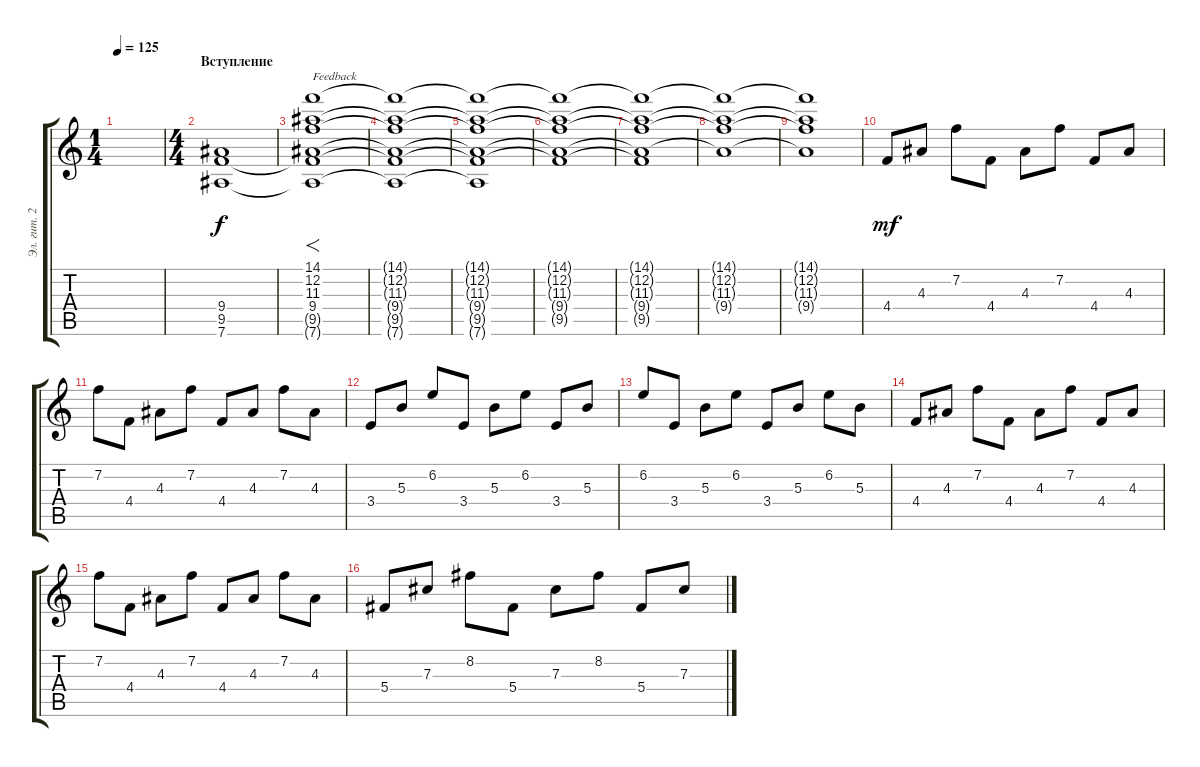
\track ("Эл. гит. 2" "Эл. гит. 2") {instrument distortionguitar}
\staff {score tabs}
\tuning (Eb4 Bb3 Gb3 Db3 Ab2 Eb2) {hide}
\ts (1 4)
\tempo 125
\clef g2
\ks c
|
\ts (4 4)
\section ("" "Вступление")
(9.4 9.5 7.6).1 |
(14.1 12.2 11.3 9.4 9.5{t} 7.6{t}).1{f txt "Feedback"} |
(14.1{t} 12.2{t} 11.3{t} 9.4{t} 9.5{t} 7.6{t}).1{dy f} |
(14.1{t} 12.2{t} 11.3{t} 9.4{t} 9.5{t} 7.6{t}).1 |
(14.1{t} 12.2{t} 11.3{t} 9.4{t} 9.5{t}).1 |
(14.1{t} 12.2{t} 11.3{t} 9.4{t} 9.5{t}).1 |
(14.1{t} 12.2{t} 11.3{t} 9.4{t}).1 |
(14.1{t} 12.2{t} 11.3{t} 9.4{t}).1 |
4.4.8{dy mf} 4.3.8 7.2.8 4.4.8 4.3.8 7.2.8 4.4.8 4.3.8 |
7.2.8 4.4.8 4.3.8 7.2.8 4.4.8 4.3.8 7.2.8 4.3.8 |
3.4.8 5.3.8 6.2.8 3.4.8 5.3.8 6.2.8 3.4.8 5.3.8 |
6.2.8 3.4.8 5.3.8 6.2.8 3.4.8 5.3.8 6.2.8 5.3.8 |
4.4.8 4.3.8 7.2.8 4.4.8 4.3.8 7.2.8 4.4.8 4.3.8 |
7.2.8 4.4.8 4.3.8 7.2.8 4.4.8 4.3.8 7.2.8 4.3.8 |
5.4.8 7.3.8 8.2.8 5.4.8 7.3.8 8.2.8 5.4.8 7.3.8
